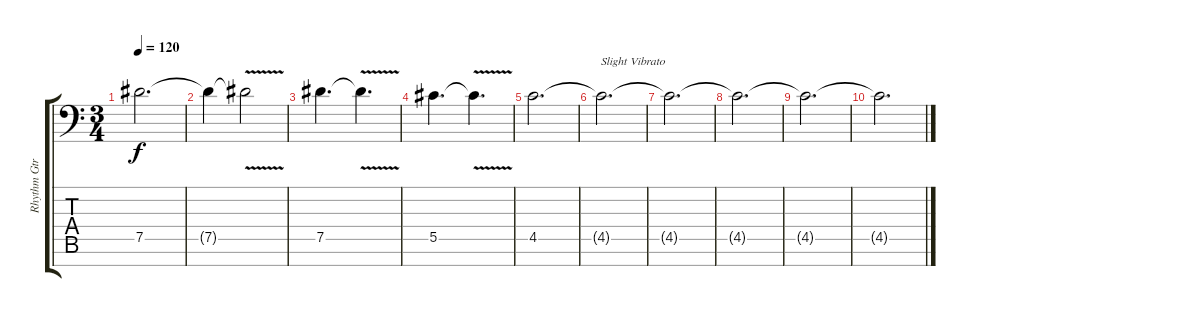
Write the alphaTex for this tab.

\track ("Rhythm Gtr" "Rhythm Gtr") {instrument distortionguitar}
\staff {score tabs}
\tuning (Eb4 Bb3 Gb3 Db3 Ab2 Eb2 Bb1) {hide}
\ts (3 4)
\tempo 120
\clef f4
\ks c
7.5.2{d dy f volume 12} |
7.5{t}.4 7.5{v t}.2 |
7.5.4{d} 7.5{v t}.4{d} |
5.5.4{d} 5.5{v t}.4{d} |
4.5.2{d} |
4.5{t}.2{d txt "Slight Vibrato"} |
4.5{t}.2{d} |
4.5{t}.2{d} |
4.5{t}.2{d} |
4.5{t}.2{d}
